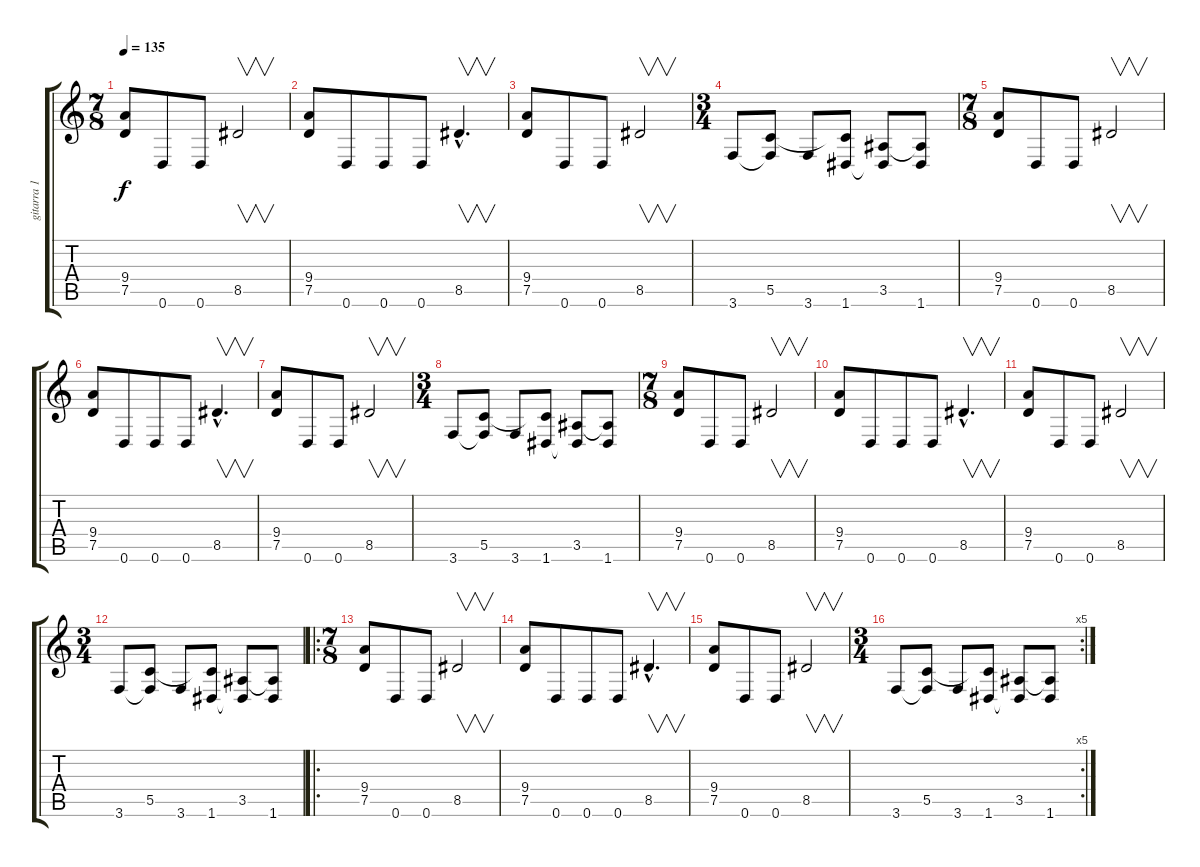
\track ("gitarra 1" "gitarra 1") {instrument distortionguitar}
\staff {score tabs}
\tuning (D4 A3 F3 C3 G2 D2) {hide}
\ts (7 8)
\tempo 135
\clef g2
\ks c
(9.4 7.5).8{dy f instrument distortionguitar} 0.6.8 0.6.8 8.5.2{v} |
(9.4 7.5).8 0.6.8 0.6.8 0.6.8 8.5{hac}.4{v d} |
(9.4 7.5).8 0.6.8 0.6.8 8.5.2{v} |
\ts (3 4)
3.6.8 (5.5 3.6{t}).8 3.6.8 (5.5{t} 1.6).8 (3.5 1.6{t}).8 (3.5{t} 1.6).8 |
\ts (7 8)
(9.4 7.5).8 0.6.8 0.6.8 8.5.2{v} |
(9.4 7.5).8 0.6.8 0.6.8 0.6.8 8.5{hac}.4{v d} |
(9.4 7.5).8 0.6.8 0.6.8 8.5.2{v} |
\ts (3 4)
3.6.8 (5.5 3.6{t}).8 3.6.8 (5.5{t} 1.6).8 (3.5 1.6{t}).8 (3.5{t} 1.6).8 |
\ts (7 8)
(9.4 7.5).8 0.6.8 0.6.8 8.5.2{v} |
(9.4 7.5).8 0.6.8 0.6.8 0.6.8 8.5{hac}.4{v d} |
(9.4 7.5).8 0.6.8 0.6.8 8.5.2{v} |
\ts (3 4)
3.6.8 (5.5 3.6{t}).8 3.6.8 (5.5{t} 1.6).8 (3.5 1.6{t}).8 (3.5{t} 1.6).8 |
\ro
\ts (7 8)
(9.4 7.5).8 0.6.8 0.6.8 8.5.2{v} |
(9.4 7.5).8 0.6.8 0.6.8 0.6.8 8.5{hac}.4{v d} |
(9.4 7.5).8 0.6.8 0.6.8 8.5.2{v} |
\rc 5
\ts (3 4)
3.6.8 (5.5 3.6{t}).8 3.6.8 (5.5{t} 1.6).8 (3.5 1.6{t}).8 (3.5{t} 1.6).8
